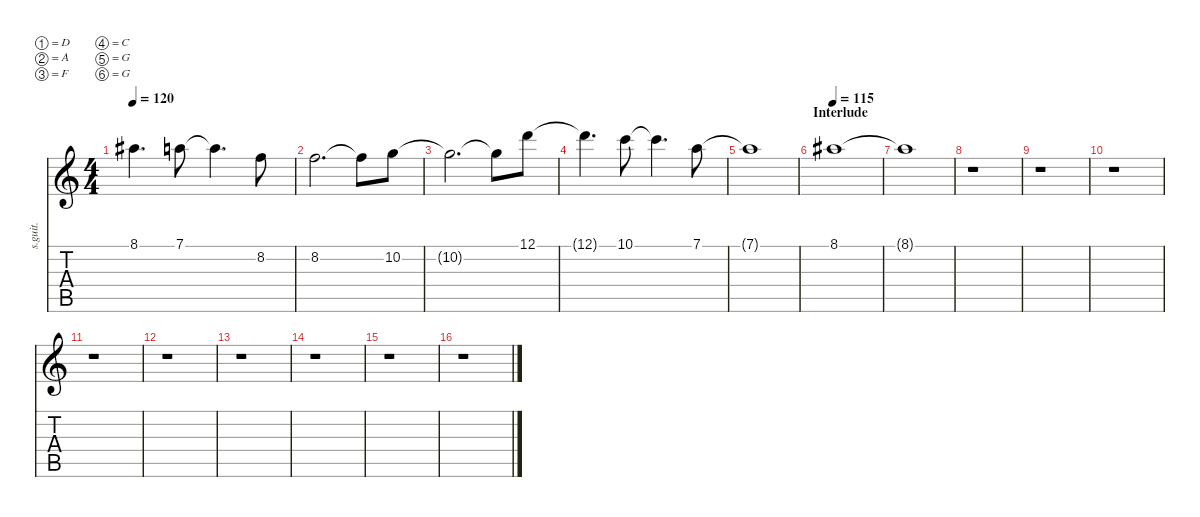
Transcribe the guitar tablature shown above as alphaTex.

\defaultSystemsLayout 4
\hideDynamics
\bracketExtendMode nobrackets
\track ("Lead Guitar" "s.guit.") {instrument electricguitarjazz}
\staff {score tabs}
\tuning (D4 A3 F3 C3 G2 G1)
\ts (4 4)
\tempo 120
\clef g2
\ks c
8.1{t acc #}.4{d lyrics (0 "") lyrics (1 "") lyrics (2 "") lyrics (3 "") lyrics (4 "") dy mf} 7.1.8{lyrics (0 "") lyrics (1 "") lyrics (2 "") lyrics (3 "") lyrics (4 "")} 7.1{t}.4{d lyrics (0 "") lyrics (1 "") lyrics (2 "") lyrics (3 "") lyrics (4 "")} 8.2.8{lyrics (0 "") lyrics (1 "") lyrics (2 "") lyrics (3 "") lyrics (4 "")} |
8.2.2{d lyrics (0 "") lyrics (1 "") lyrics (2 "") lyrics (3 "") lyrics (4 "")} 8.2{t}.8{lyrics (0 "") lyrics (1 "") lyrics (2 "") lyrics (3 "") lyrics (4 "")} 10.2.8{lyrics (0 "") lyrics (1 "") lyrics (2 "") lyrics (3 "") lyrics (4 "")} |
10.2{t}.2{d lyrics (0 "") lyrics (1 "") lyrics (2 "") lyrics (3 "") lyrics (4 "")} 10.2{t}.8{lyrics (0 "") lyrics (1 "") lyrics (2 "") lyrics (3 "") lyrics (4 "")} 12.1.8{lyrics (0 "") lyrics (1 "") lyrics (2 "") lyrics (3 "") lyrics (4 "")} |
12.1{t}.4{d lyrics (0 "") lyrics (1 "") lyrics (2 "") lyrics (3 "") lyrics (4 "")} 10.1.8{lyrics (0 "") lyrics (1 "") lyrics (2 "") lyrics (3 "") lyrics (4 "")} 10.1{t}.4{d lyrics (0 "") lyrics (1 "") lyrics (2 "") lyrics (3 "") lyrics (4 "")} 7.1.8{lyrics (0 "") lyrics (1 "") lyrics (2 "") lyrics (3 "") lyrics (4 "")} |
7.1{t}.1{lyrics (0 "") lyrics (1 "") lyrics (2 "") lyrics (3 "") lyrics (4 "")} |
\section ("" "Interlude")
\tempo 115
8.1{acc #}.1{lyrics (0 "") lyrics (1 "") lyrics (2 "") lyrics (3 "") lyrics (4 "")} |
8.1{t acc #}.1{lyrics (0 "") lyrics (1 "") lyrics (2 "") lyrics (3 "") lyrics (4 "")} |
r.1 |
r.1 |
r.1 |
r.1 |
r.1 |
r.1 |
r.1 |
r.1 |
r.1
